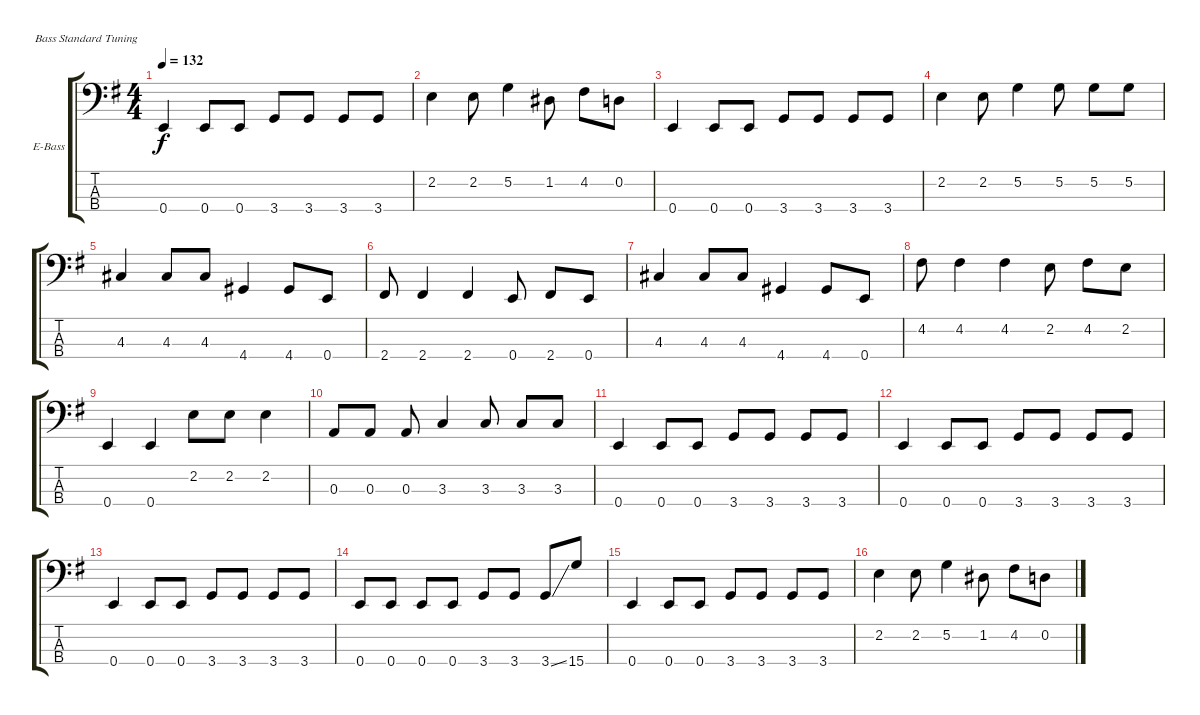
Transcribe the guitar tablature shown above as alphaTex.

\defaultSystemsLayout 4
\bracketExtendMode groupsimilarinstruments
\firstSystemTrackNameOrientation horizontal
\otherSystemsTrackNameOrientation horizontal
\track ("Electric Bass" "E-Bass") {instrument electricbassfinger}
\staff {score tabs}
\tuning (G2 D2 A1 E1)
\ts (4 4)
\tempo 132
\clef f4
\scale
1.11097
\ks g
0.4.4{dy f} 0.4.8 0.4.8 3.4.8 3.4.8 3.4.8 3.4.8 |
\scale
0.944515 2.2.4 2.2.8 5.2.4 1.2.8 4.2.8 0.2.8 |
\scale
0.944515 0.4.4 0.4.8 0.4.8 3.4.8 3.4.8 3.4.8 3.4.8 |
\scale
1.11097 2.2.4 2.2.8 5.2.4 5.2.8 5.2.8 5.2.8 |
\scale
0.944515 4.3.4 4.3.8 4.3.8 4.4.4 4.4.8 0.4.8 |
\scale
0.944515 2.4.8 2.4.4 2.4.4 0.4.8 2.4.8 0.4.8 |
\scale
1.11097 4.3.4 4.3.8 4.3.8 4.4.4 4.4.8 0.4.8 |
\scale
0.944515 4.2.8 4.2.4 4.2.4 2.2.8 4.2.8 2.2.8 |
\scale
0.944515 0.4.4 0.4.4 2.2.8 2.2.8 2.2.4 |
\scale
1.11097 0.3.8 0.3.8 0.3.8 3.3.4 3.3.8 3.3.8 3.3.8 |
\scale
0.944515 0.4.4 0.4.8 0.4.8 3.4.8 3.4.8 3.4.8 3.4.8 |
\scale
0.944515 0.4.4 0.4.8 0.4.8 3.4.8 3.4.8 3.4.8 3.4.8 |
\scale
1.11097 0.4.4 0.4.8 0.4.8 3.4.8 3.4.8 3.4.8 3.4.8 |
\scale
0.944515 0.4.8 0.4.8 0.4.8 0.4.8 3.4.8 3.4.8 3.4{ss}.8 15.4.8 |
\scale
0.944515 0.4.4 0.4.8 0.4.8 3.4.8 3.4.8 3.4.8 3.4.8 |
\scale
1.11097 2.2.4 2.2.8 5.2.4 1.2.8 4.2.8 0.2.8
